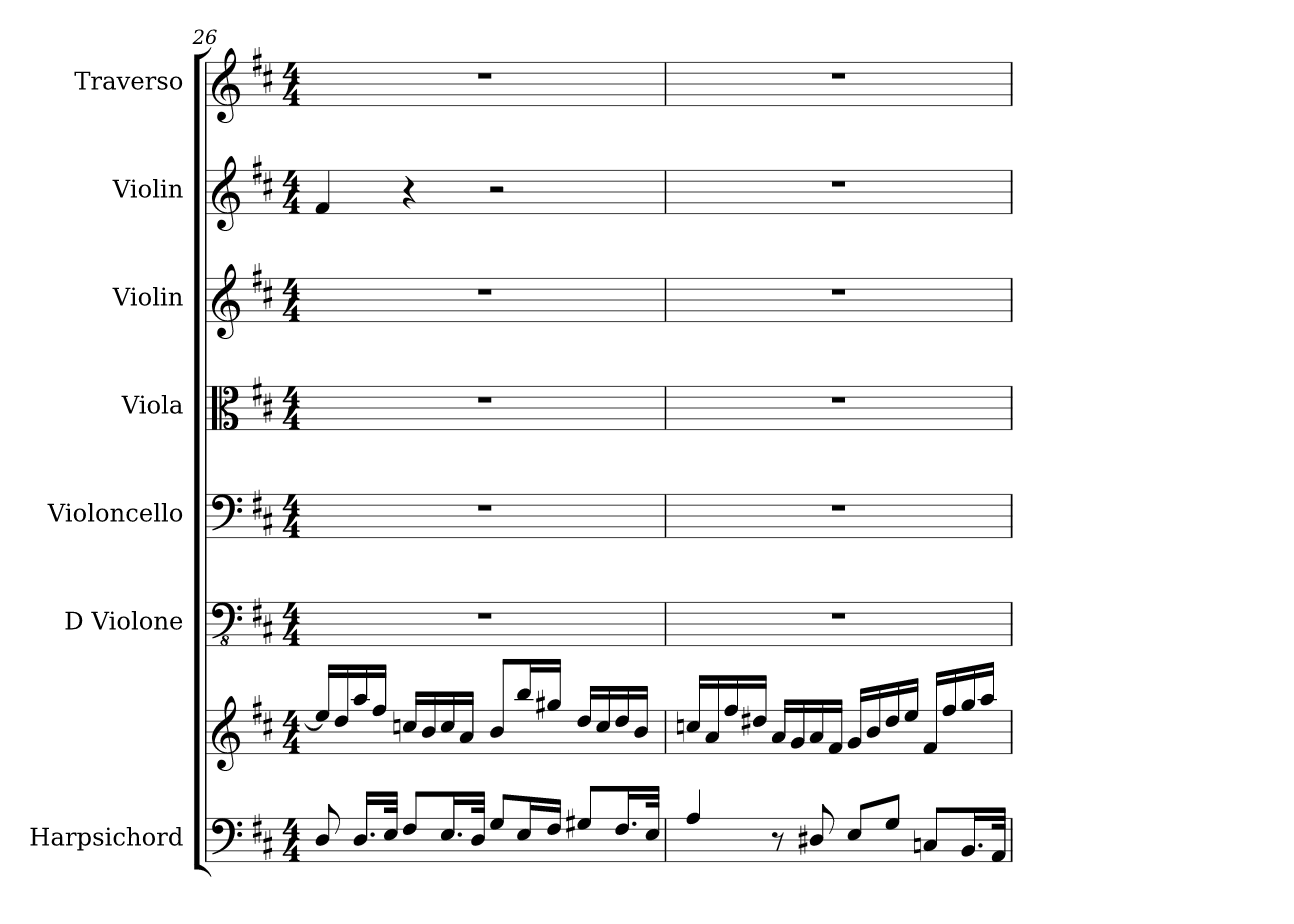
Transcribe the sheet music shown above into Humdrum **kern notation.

**kern	**kern	**kern	**kern	**kern	**kern	**kern	**kern
*part7	*part7	*part6	*part5	*part4	*part3	*part2	*part1
*staff8	*staff7	*staff6	*staff5	*staff4	*staff3	*staff2	*staff1
*I"Harpsichord	*	*I"D Violone	*I"Violoncello	*I"Viola	*I"Violin	*I"Violin	*I"Traverso
*I'Hch.	*	*I'D Vne.	*I'Vc.	*I'Vla.	*I'Vln.	*I'Vln.	*I'Trv.
!!LO:PB:g=z
*clefF4	*clefG2	*clefFv4	*clefF4	*clefC3	*clefG2	*clefG2	*clefG2
*	*	*ITrd7c12	*	*	*	*	*
*k[f#c#]	*k[f#c#]	*k[f#c#]	*k[f#c#]	*k[f#c#]	*k[f#c#]	*k[f#c#]	*k[f#c#]
*M4/4	*M4/4	*M4/4	*M4/4	*M4/4	*M4/4	*M4/4	*M4/4
=26	=26	=26	=26	=26	=26	=26	=26
8D/	16ee/LL]	1r	1r	1r	1r	4f#/	1r
.	16dd/	.	.	.	.	.	.
16.D/LL	16aa/	.	.	.	.	.	.
.	16ff#/JJ	.	.	.	.	.	.
32E/JJk	.	.	.	.	.	.	.
8F#/L	16ccn/LL	.	.	.	.	4r	.
.	16b/	.	.	.	.	.	.
16.E/L	16cc/	.	.	.	.	.	.
.	16a/JJ	.	.	.	.	.	.
32D/JJk	.	.	.	.	.	.	.
8G/L	8b/L	.	.	.	.	2r	.
16E/L	16bb/L	.	.	.	.	.	.
16F#/JJ	16gg#X/JJ	.	.	.	.	.	.
8G#X/L	16dd/LL	.	.	.	.	.	.
.	16cc/	.	.	.	.	.	.
16.F#/L	16dd/	.	.	.	.	.	.
.	16b/JJ	.	.	.	.	.	.
32E/JJk	.	.	.	.	.	.	.
=27	=27	=27	=27	=27	=27	=27	=27
4A/	16ccn/LL	1r	1r	1r	1r	1r	1r
.	16a/	.	.	.	.	.	.
.	16ff#/	.	.	.	.	.	.
.	16dd#X/JJ	.	.	.	.	.	.
8r	16a/LL	.	.	.	.	.	.
.	16g/	.	.	.	.	.	.
8D#X/	16a/	.	.	.	.	.	.
.	16f#/JJ	.	.	.	.	.	.
8E/L	16g/LL	.	.	.	.	.	.
.	16b/	.	.	.	.	.	.
8G/J	16dd#/	.	.	.	.	.	.
.	16ee/JJ	.	.	.	.	.	.
8Cn/L	16f#/LL	.	.	.	.	.	.
.	16ff#/	.	.	.	.	.	.
16.BB/L	16gg/	.	.	.	.	.	.
.	16aa/JJ	.	.	.	.	.	.
32AA/JJk	.	.	.	.	.	.	.
=	=	=	=	=	=	=	=
*-	*-	*-	*-	*-	*-	*-	*-
